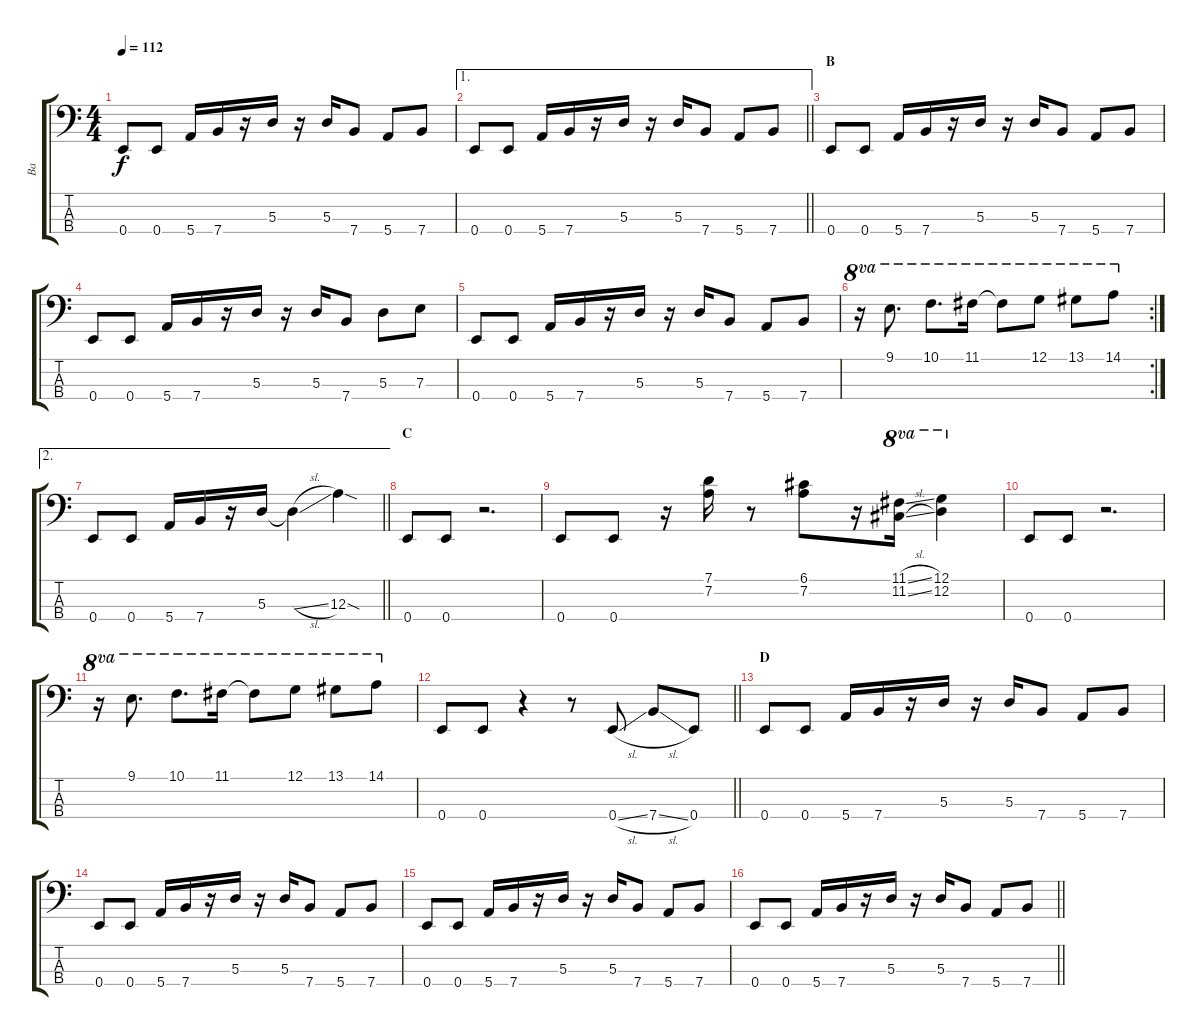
\track ("Ba" "Ba") {instrument electricbassfinger}
\staff {score tabs}
\tuning (G2 D2 A1 E1) {hide}
\ts (4 4)
\tempo 112
\clef f4
\ks c
0.4.8{dy f} 0.4.8 5.4.16 7.4.16 r.16 5.3.16 r.16 5.3.16 7.4.8 5.4.8 7.4.8 |
\ae 1
\barLineRight lightlight
0.4.8 0.4.8 5.4.16 7.4.16 r.16 5.3.16 r.16 5.3.16 7.4.8 5.4.8 7.4.8 |
\section ("" "B")
0.4.8 0.4.8 5.4.16 7.4.16 r.16 5.3.16 r.16 5.3.16 7.4.8 5.4.8 7.4.8 |
0.4.8 0.4.8 5.4.16 7.4.16 r.16 5.3.16 r.16 5.3.16 7.4.8 5.3.8 7.3.8 |
0.4.8 0.4.8 5.4.16 7.4.16 r.16 5.3.16 r.16 5.3.16 7.4.8 5.4.8 7.4.8 |
\rc 2
r.16{ot 8va} 9.1.8{d ot 8va} 10.1.8{d ot 8va} 11.1.16{ot 8va} 11.1{t}.8{ot 8va} 12.1.8{ot 8va} 13.1.8{ot 8va} 14.1.8{ot 8va} |
\ae 2
\barLineRight lightlight
0.4.8 0.4.8 5.4.16 7.4.16 r.16 5.3.16 5.3{sl t}.4 12.3{sod}.4 |
\section ("" "C")
0.4.8 0.4.8 r.2{d} |
0.4.8 0.4.8 r.16 (7.1 7.2).16 r.8 (6.1 7.2).8 r.16 (11.1{sl} 11.2{sl}).16{ot 8va} (12.1 12.2).4{ot 8va} |
0.4.8 0.4.8 r.2{d} |
r.16{ot 8va} 9.1.8{d ot 8va} 10.1.8{d ot 8va} 11.1.16{ot 8va} 11.1{t}.8{ot 8va} 12.1.8{ot 8va} 13.1.8{ot 8va} 14.1.8{ot 8va} |
\barLineRight lightlight
0.4.8 0.4.8 r.4 r.8 0.4{sl}.8 7.4{sl}.8 0.4.8 |
\section ("" "D")
0.4.8 0.4.8 5.4.16 7.4.16 r.16 5.3.16 r.16 5.3.16 7.4.8 5.4.8 7.4.8 |
0.4.8 0.4.8 5.4.16 7.4.16 r.16 5.3.16 r.16 5.3.16 7.4.8 5.4.8 7.4.8 |
0.4.8 0.4.8 5.4.16 7.4.16 r.16 5.3.16 r.16 5.3.16 7.4.8 5.4.8 7.4.8 |
\barLineRight lightlight
0.4.8 0.4.8 5.4.16 7.4.16 r.16 5.3.16 r.16 5.3.16 7.4.8 5.4.8 7.4.8
